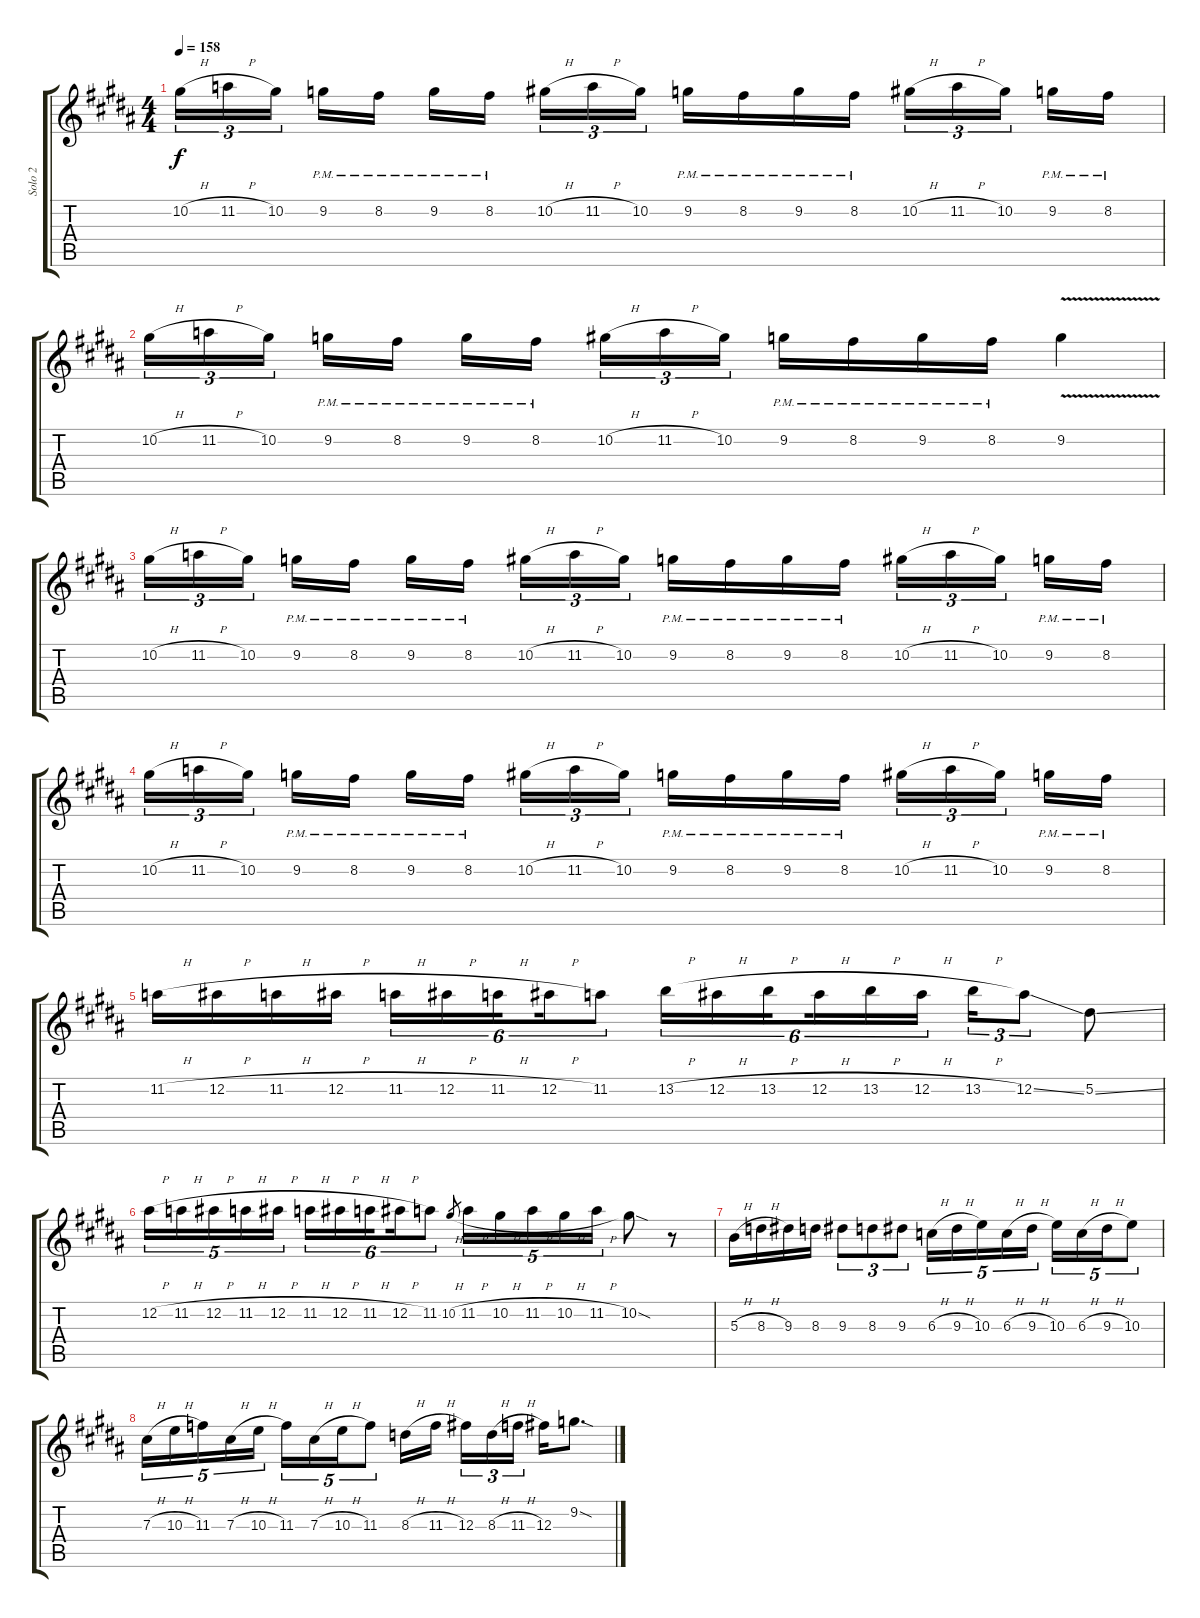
\track ("Solo 2" "Solo 2") {instrument distortionguitar}
\staff {score tabs}
\tuning (Eb4 Bb3 Gb3 Db3 Ab2 Db2) {hide}
\ts (4 4)
\tempo 158
\clef g2
\ks b
10.2{h}.16{tu (3 2) dy f} 11.2{h}.16{tu (3 2)} 10.2.16{tu (3 2) beam splitsecondary} 9.2{pm}.16 8.2{pm}.16 9.2{pm}.16 8.2{pm}.16{beam splitsecondary} 10.2{h}.16{tu (3 2)} 11.2{h}.16{tu (3 2)} 10.2.16{tu (3 2)} 9.2{pm}.16 8.2{pm}.16 9.2{pm}.16 8.2{pm}.16 10.2{h}.16{tu (3 2)} 11.2{h}.16{tu (3 2)} 10.2.16{tu (3 2) beam splitsecondary} 9.2{pm}.16 8.2{pm}.16 |
\ks g#minor
10.2{h}.16{tu (3 2)} 11.2{h}.16{tu (3 2)} 10.2.16{tu (3 2) beam splitsecondary} 9.2{pm}.16 8.2{pm}.16 9.2{pm}.16 8.2{pm}.16{beam splitsecondary} 10.2{h}.16{tu (3 2)} 11.2{h}.16{tu (3 2)} 10.2.16{tu (3 2)} 9.2{pm}.16 8.2{pm}.16 9.2{pm}.16 8.2{pm}.16 9.2{v}.4 |
\ks b
10.2{h}.16{tu (3 2)} 11.2{h}.16{tu (3 2)} 10.2.16{tu (3 2) beam splitsecondary} 9.2{pm}.16 8.2{pm}.16 9.2{pm}.16 8.2{pm}.16{beam splitsecondary} 10.2{h}.16{tu (3 2)} 11.2{h}.16{tu (3 2)} 10.2.16{tu (3 2)} 9.2{pm}.16 8.2{pm}.16 9.2{pm}.16 8.2{pm}.16 10.2{h}.16{tu (3 2)} 11.2{h}.16{tu (3 2)} 10.2.16{tu (3 2) beam splitsecondary} 9.2{pm}.16 8.2{pm}.16 |
\ks g#minor
10.2{h}.16{tu (3 2)} 11.2{h}.16{tu (3 2)} 10.2.16{tu (3 2) beam splitsecondary} 9.2{pm}.16 8.2{pm}.16 9.2{pm}.16 8.2{pm}.16{beam splitsecondary} 10.2{h}.16{tu (3 2)} 11.2{h}.16{tu (3 2)} 10.2.16{tu (3 2)} 9.2{pm}.16 8.2{pm}.16 9.2{pm}.16 8.2{pm}.16 10.2{h}.16{tu (3 2)} 11.2{h}.16{tu (3 2)} 10.2.16{tu (3 2) beam splitsecondary} 9.2{pm}.16 8.2{pm}.16 |
\ks b
11.2{h}.16 12.2{h}.16 11.2{h}.16 12.2{h}.16 11.2{h}.16{tu (6 4)} 12.2{h}.16{tu (6 4)} 11.2{h}.16{tu (6 4) beam splitsecondary} 12.2{h}.16{tu (6 4)} 11.2.8{tu (6 4)} 13.2{h}.16{tu (6 4)} 12.2{h}.16{tu (6 4)} 13.2{h}.16{tu (6 4) beam splitsecondary} 12.2{h}.16{tu (6 4)} 13.2{h}.16{tu (6 4)} 12.2{h}.16{tu (6 4)} 13.2{h}.16{tu (3 2)} 12.2{ss}.8{tu (3 2)} 5.2{ss}.8 |
\ks g#minor
12.2{h}.16{tu (5 4)} 11.2{h}.16{tu (5 4)} 12.2{h}.16{tu (5 4)} 11.2{h}.16{tu (5 4)} 12.2{h}.16{tu (5 4)} 11.2{h}.16{tu (6 4)} 12.2{h}.16{tu (6 4)} 11.2{h}.16{tu (6 4) beam splitsecondary} 12.2{h}.16{tu (6 4)} 11.2.8{tu (6 4)} 10.2{h}.8{gr} 11.2{h}.16{tu (5 4)} 10.2{h}.16{tu (5 4)} 11.2{h}.16{tu (5 4)} 10.2{h}.16{tu (5 4)} 11.2{h}.16{tu (5 4)} 10.2{sod}.8 r.8 |
\ks b
5.3{h}.16 8.3{h}.16 9.3.16 8.3.16 9.3.8{tu (3 2)} 8.3.8{tu (3 2)} 9.3.8{tu (3 2)} 6.3{h}.16{tu (5 4)} 9.3{h}.16{tu (5 4)} 10.3.16{tu (5 4)} 6.3{h}.16{tu (5 4)} 9.3{h}.16{tu (5 4)} 10.3.16{tu (5 4)} 6.3{h}.16{tu (5 4)} 9.3{h}.16{tu (5 4)} 10.3.8{tu (5 4)} |
\ks g#minor
7.3{h}.16{tu (5 4)} 10.3{h}.16{tu (5 4)} 11.3.16{tu (5 4)} 7.3{h}.16{tu (5 4)} 10.3{h}.16{tu (5 4)} 11.3.16{tu (5 4)} 7.3{h}.16{tu (5 4)} 10.3{h}.16{tu (5 4)} 11.3.8{tu (5 4)} 8.3{h}.16 11.3{h}.16{beam splitsecondary} 12.3.16{tu (3 2)} 8.3{h}.16{tu (3 2)} 11.3{h}.16{tu (3 2)} 12.3.16 9.2{sod}.8{d}
